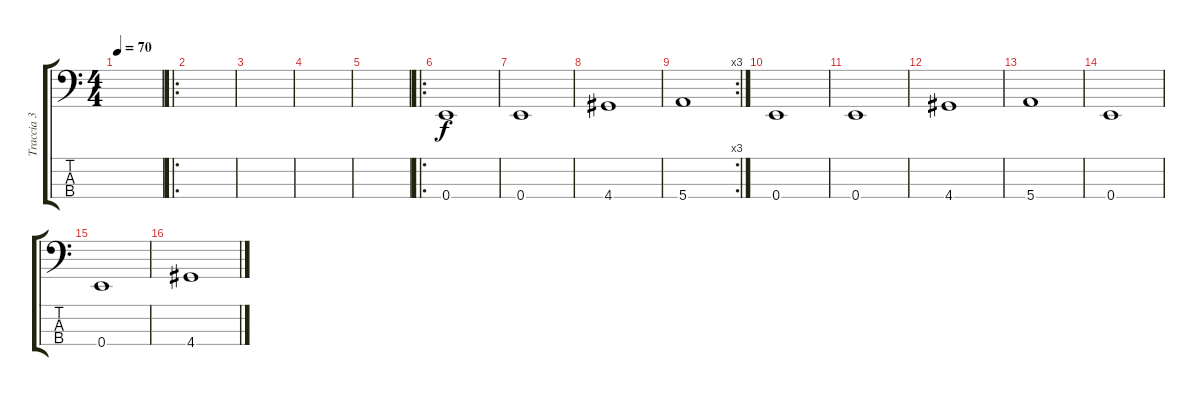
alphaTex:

\track ("Traccia 3" "Traccia 3") {instrument acousticbass}
\staff {score tabs}
\tuning (G2 D2 A1 E1) {hide}
\ts (4 4)
\tempo 70
\clef f4
\ks c
|
\ro
|
|
|
|
\ro
0.4.1 |
0.4.1 |
4.4.1 |
\rc 3
5.4.1 |
0.4.1 |
0.4.1 |
4.4.1 |
5.4.1 |
0.4.1 |
0.4.1 |
4.4.1
